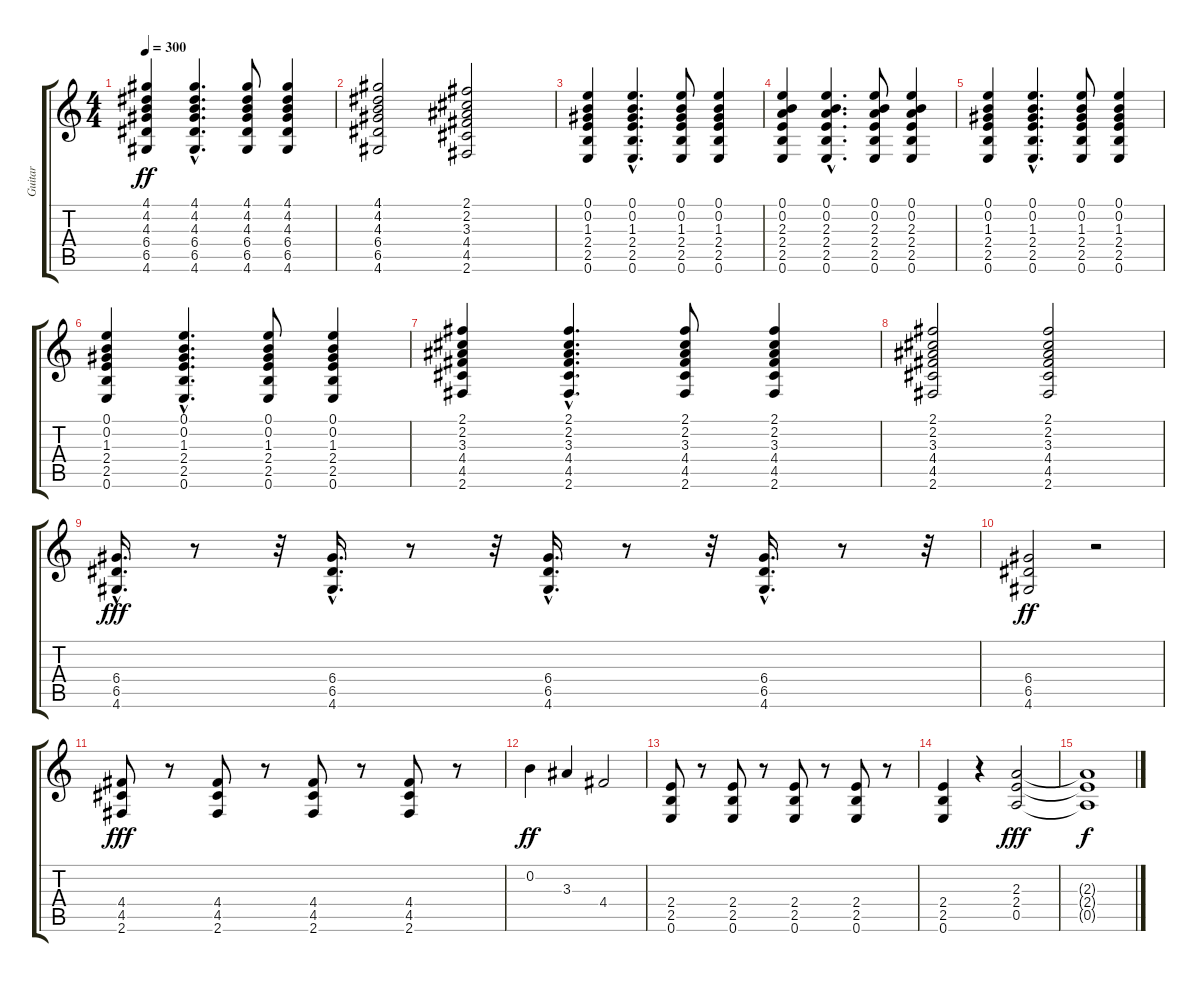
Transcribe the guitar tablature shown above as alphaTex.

\track ("Guitar" "Guitar") {instrument overdrivenguitar}
\staff {score tabs}
\tuning (E4 B3 G3 D3 A2 E2) {hide}
\ts (4 4)
\tempo 300
\clef g2
\ks c
(4.1 4.2 4.3 6.4 6.5 4.6).4{dy ff} (4.1{hac} 4.2{hac} 4.3{hac} 6.4{hac} 6.5{hac} 4.6{hac}).4{d} (4.1 4.2 4.3 6.4 6.5 4.6).8 (4.1 4.2 4.3 6.4 6.5 4.6).4 |
(4.1 4.2 4.3 6.4 6.5 4.6).2 (2.1 2.2 3.3 4.4 4.5 2.6).2 |
(0.1 0.2 1.3 2.4 2.5 0.6).4 (0.1{hac} 0.2{hac} 1.3{hac} 2.4{hac} 2.5{hac} 0.6{hac}).4{d} (0.1 0.2 1.3 2.4 2.5 0.6).8 (0.1 0.2 1.3 2.4 2.5 0.6).4 |
(0.1 0.2 2.3 2.4 2.5 0.6).4 (0.1{hac} 0.2{hac} 2.3{hac} 2.4{hac} 2.5{hac} 0.6{hac}).4{d} (0.1 0.2 2.3 2.4 2.5 0.6).8 (0.1 0.2 2.3 2.4 2.5 0.6).4 |
(0.1 0.2 1.3 2.4 2.5 0.6).4 (0.1{hac} 0.2{hac} 1.3{hac} 2.4{hac} 2.5{hac} 0.6{hac}).4{d} (0.1 0.2 1.3 2.4 2.5 0.6).8 (0.1 0.2 1.3 2.4 2.5 0.6).4 |
(0.1 0.2 1.3 2.4 2.5 0.6).4 (0.1{hac} 0.2{hac} 1.3{hac} 2.4{hac} 2.5{hac} 0.6{hac}).4{d} (0.1 0.2 1.3 2.4 2.5 0.6).8 (0.1 0.2 1.3 2.4 2.5 0.6).4 |
(2.1 2.2 3.3 4.4 4.5 2.6).4 (2.1{hac} 2.2{hac} 3.3{hac} 4.4{hac} 4.5{hac} 2.6{hac}).4{d} (2.1 2.2 3.3 4.4 4.5 2.6).8 (2.1 2.2 3.3 4.4 4.5 2.6).4 |
(2.1 2.2 3.3 4.4 4.5 2.6).2 (2.1 2.2 3.3 4.4 4.5 2.6).2 |
(6.4{hac} 6.5{hac} 4.6{hac}).16{d dy fff} r.8 r.32 (6.4{hac} 6.5{hac} 4.6{hac}).16{d} r.8 r.32 (6.4{hac} 6.5{hac} 4.6{hac}).16{d} r.8 r.32 (6.4{hac} 6.5{hac} 4.6{hac}).16{d} r.8 r.32 |
(6.4 6.5 4.6).2{dy ff} r.2 |
(4.4 4.5 2.6).8{dy fff} r.8 (4.4 4.5 2.6).8 r.8 (4.4 4.5 2.6).8 r.8 (4.4 4.5 2.6).8 r.8 |
0.2.4{dy ff} 3.3.4 4.4.2 |
(2.4 2.5 0.6).8 r.8 (2.4 2.5 0.6).8 r.8 (2.4 2.5 0.6).8 r.8 (2.4 2.5 0.6).8 r.8 |
(2.4 2.5 0.6).4 r.4 (2.3 2.4 0.5).2{dy fff} |
(2.3{t} 2.4{t} 0.5{t}).1{dy f}
